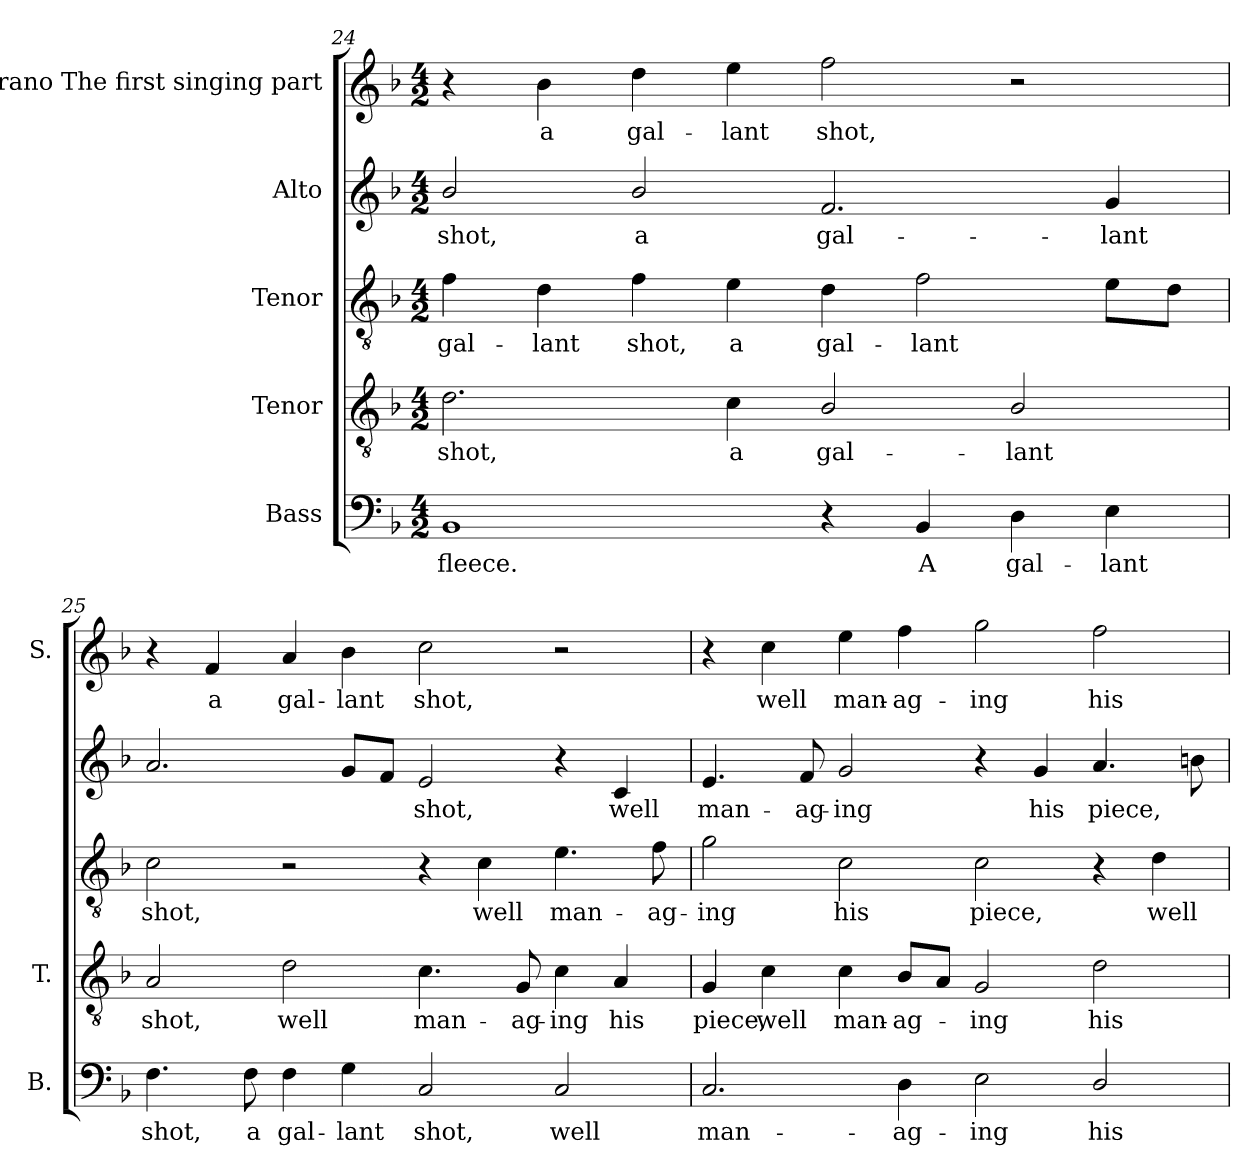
**kern	**text	**kern	**text	**kern	**text	**kern	**text	**kern	**text
*part5	*part5	*part4	*part4	*part3	*part3	*part2	*part2	*part1	*part1
*staff5	*staff5	*staff4	*staff4	*staff3	*staff3	*staff2	*staff2	*staff1	*staff1
*I"Bass	*	*I"Tenor	*	*I"Tenor	*	*I"Alto	*	*I"Soprano The first singing part	*
*I'B.	*	*I'T.	*	*	*	*	*	*I'S.	*
!!LO:LB:g=z
*clefF4	*	*clefGv2	*	*clefGv2	*	*clefG2	*	*clefG2	*
*	*	*ITrd7c12	*	*ITrd7c12	*	*ITrd7c12	*	*	*
*k[b-]	*	*k[b-]	*	*k[b-]	*	*k[b-]	*	*k[b-]	*
*F:	*	*F:	*	*F:	*	*F:	*	*F:	*
*M4/2	*	*M4/2	*	*M4/2	*	*M4/2	*	*M4/2	*
=24	=24	=24	=24	=24	=24	=24	=24	=24	=24
!	!LO:LY:b:color=#000000	!	!	!	!	!	!	!	!
!	!	!	!LO:LY:b:color=#000000	!	!	!	!	!	!
!	!	!	!	!	!LO:LY:b:color=#000000	!	!	!	!
!	!	!	!	!	!	!	!LO:LY:b:color=#000000	!	!
1BB-i	fleece.	2.Di\	shot,	4Fi\	gal-	2B-i/	shot,	4r	.
!	!	!	!	!	!LO:LY:b:color=#000000	!	!	!	!
!	!	!	!	!	!	!	!	!	!LO:LY:b:color=#000000
.	.	.	.	4Di\	-lant	.	.	4b-i\	a
!	!	!	!	!	!LO:LY:b:color=#000000	!	!	!	!
!	!	!	!	!	!	!	!LO:LY:b:color=#000000	!	!
!	!	!	!	!	!	!	!	!	!LO:LY:b:color=#000000
.	.	.	.	4Fi\	shot,	2B-i/	a	4ddi\	gal-
!	!	!	!LO:LY:b:color=#000000	!	!	!	!	!	!
!	!	!	!	!	!LO:LY:b:color=#000000	!	!	!	!
!	!	!	!	!	!	!	!	!	!LO:LY:b:color=#000000
.	.	4Ci\	a	4Ei\	a	.	.	4eei\	-lant
!	!	!	!LO:LY:b:color=#000000	!	!	!	!	!	!
!	!	!	!	!	!LO:LY:b:color=#000000	!	!	!	!
!	!	!	!	!	!	!	!LO:LY:b:color=#000000	!	!
!	!	!	!	!	!	!	!	!	!LO:LY:b:color=#000000
4r	.	2BB-i/	gal-	4Di\	gal-	2.Fi/	gal-	2ffi\	shot,
!	!LO:LY:b:color=#000000	!	!	!	!	!	!	!	!
!	!	!	!	!	!LO:LY:b:color=#000000	!	!	!	!
4BB-i/	A	.	.	2Fi\	-lant	.	.	.	.
!	!LO:LY:b:color=#000000	!	!	!	!	!	!	!	!
!	!	!	!LO:LY:b:color=#000000	!	!	!	!	!	!
4Di\	gal-	2BB-i/	-lant	.	.	.	.	2r	.
!	!LO:LY:b:color=#000000	!	!	!	!	!	!	!	!
!	!	!	!	!	!	!	!LO:LY:b:color=#000000	!	!
4Ei\	-lant	.	.	8Ei\L	.	4Gi/	-lant	.	.
.	.	.	.	8Di\J	.	.	.	.	.
=25	=25	=25	=25	=25	=25	=25	=25	=25	=25
!	!LO:LY:b:color=#000000	!	!	!	!	!	!	!	!
!	!	!	!LO:LY:b:color=#000000	!	!	!	!	!	!
!	!	!	!	!	!LO:LY:b:color=#000000	!	!	!	!
4.Fi\	shot,	2AAi/	shot,	2Ci\	shot,	2.Ai/	.	4r	.
!	!	!	!	!	!	!	!	!	!LO:LY:b:color=#000000
.	.	.	.	.	.	.	.	4fi/	a
!	!LO:LY:b:color=#000000	!	!	!	!	!	!	!	!
8Fi\	a	.	.	.	.	.	.	.	.
!	!LO:LY:b:color=#000000	!	!	!	!	!	!	!	!
!	!	!	!LO:LY:b:color=#000000	!	!	!	!	!	!
!	!	!	!	!	!	!	!	!	!LO:LY:b:color=#000000
4Fi\	gal-	2Di\	well	2r	.	.	.	4ai/	gal-
!	!LO:LY:b:color=#000000	!	!	!	!	!	!	!	!
!	!	!	!	!	!	!	!	!	!LO:LY:b:color=#000000
4Gi\	-lant	.	.	.	.	8Gi/L	.	4b-i\	-lant
.	.	.	.	.	.	8Fi/J	.	.	.
!	!LO:LY:b:color=#000000	!	!	!	!	!	!	!	!
!	!	!	!LO:LY:b:color=#000000	!	!	!	!	!	!
!	!	!	!	!	!	!	!LO:LY:b:color=#000000	!	!
!	!	!	!	!	!	!	!	!	!LO:LY:b:color=#000000
2Ci/	shot,	4.Ci\	man-	4r	.	2Ei/	shot,	2cci\	shot,
!	!	!	!	!	!LO:LY:b:color=#000000	!	!	!	!
.	.	.	.	4Ci\	well	.	.	.	.
!	!	!	!LO:LY:b:color=#000000	!	!	!	!	!	!
.	.	8GGi/	-ag-	.	.	.	.	.	.
!	!LO:LY:b:color=#000000	!	!	!	!	!	!	!	!
!	!	!	!LO:LY:b:color=#000000	!	!	!	!	!	!
!	!	!	!	!	!LO:LY:b:color=#000000	!	!	!	!
2Ci/	well	4Ci\	-ing	4.Ei\	man-	4r	.	2r	.
!	!	!	!LO:LY:b:color=#000000	!	!	!	!	!	!
!	!	!	!	!	!	!	!LO:LY:b:color=#000000	!	!
.	.	4AAi/	his	.	.	4Ci/	well	.	.
!	!	!	!	!	!LO:LY:b:color=#000000	!	!	!	!
.	.	.	.	8Fi\	-ag-	.	.	.	.
=26	=26	=26	=26	=26	=26	=26	=26	=26	=26
!	!LO:LY:b:color=#000000	!	!	!	!	!	!	!	!
!	!	!	!LO:LY:b:color=#000000	!	!	!	!	!	!
!	!	!	!	!	!LO:LY:b:color=#000000	!	!	!	!
!	!	!	!	!	!	!	!LO:LY:b:color=#000000	!	!
2.Ci/	man-	4GGi/	piece,	2Gi\	-ing	4.Ei/	man-	4r	.
!	!	!	!LO:LY:b:color=#000000	!	!	!	!	!	!
!	!	!	!	!	!	!	!	!	!LO:LY:b:color=#000000
.	.	4Ci\	well	.	.	.	.	4cci\	well
!	!	!	!	!	!	!	!LO:LY:b:color=#000000	!	!
.	.	.	.	.	.	8Fi/	-ag-	.	.
!	!	!	!LO:LY:b:color=#000000	!	!	!	!	!	!
!	!	!	!	!	!LO:LY:b:color=#000000	!	!	!	!
!	!	!	!	!	!	!	!LO:LY:b:color=#000000	!	!
!	!	!	!	!	!	!	!	!	!LO:LY:b:color=#000000
.	.	4Ci\	man-	2Ci\	his	2Gi/	-ing	4eei\	man-
!	!LO:LY:b:color=#000000	!	!	!	!	!	!	!	!
!	!	!	!LO:LY:b:color=#000000	!	!	!	!	!	!
!	!	!	!	!	!	!	!	!	!LO:LY:b:color=#000000
4Di\	-ag-	8BB-i/L	-ag-	.	.	.	.	4ffi\	-ag-
.	.	8AAi/J	.	.	.	.	.	.	.
!	!LO:LY:b:color=#000000	!	!	!	!	!	!	!	!
!	!	!	!LO:LY:b:color=#000000	!	!	!	!	!	!
!	!	!	!	!	!LO:LY:b:color=#000000	!	!	!	!
!	!	!	!	!	!	!	!	!	!LO:LY:b:color=#000000
2Ei\	-ing	2GGi/	-ing	2Ci\	piece,	4r	.	2ggi\	-ing
!	!	!	!	!	!	!	!LO:LY:b:color=#000000	!	!
.	.	.	.	.	.	4Gi/	his	.	.
!	!LO:LY:b:color=#000000	!	!	!	!	!	!	!	!
!	!	!	!LO:LY:b:color=#000000	!	!	!	!	!	!
!	!	!	!	!	!	!	!LO:LY:b:color=#000000	!	!
!	!	!	!	!	!	!	!	!	!LO:LY:b:color=#000000
2Di/	his	2Di\	his	4r	.	4.Ai/	piece,	2ffi\	his
!	!	!	!	!	!LO:LY:b:color=#000000	!	!	!	!
.	.	.	.	4Di\	well	.	.	.	.
.	.	.	.	.	.	8Bni\	.	.	.
=	=	=	=	=	=	=	=	=	=
*-	*-	*-	*-	*-	*-	*-	*-	*-	*-
